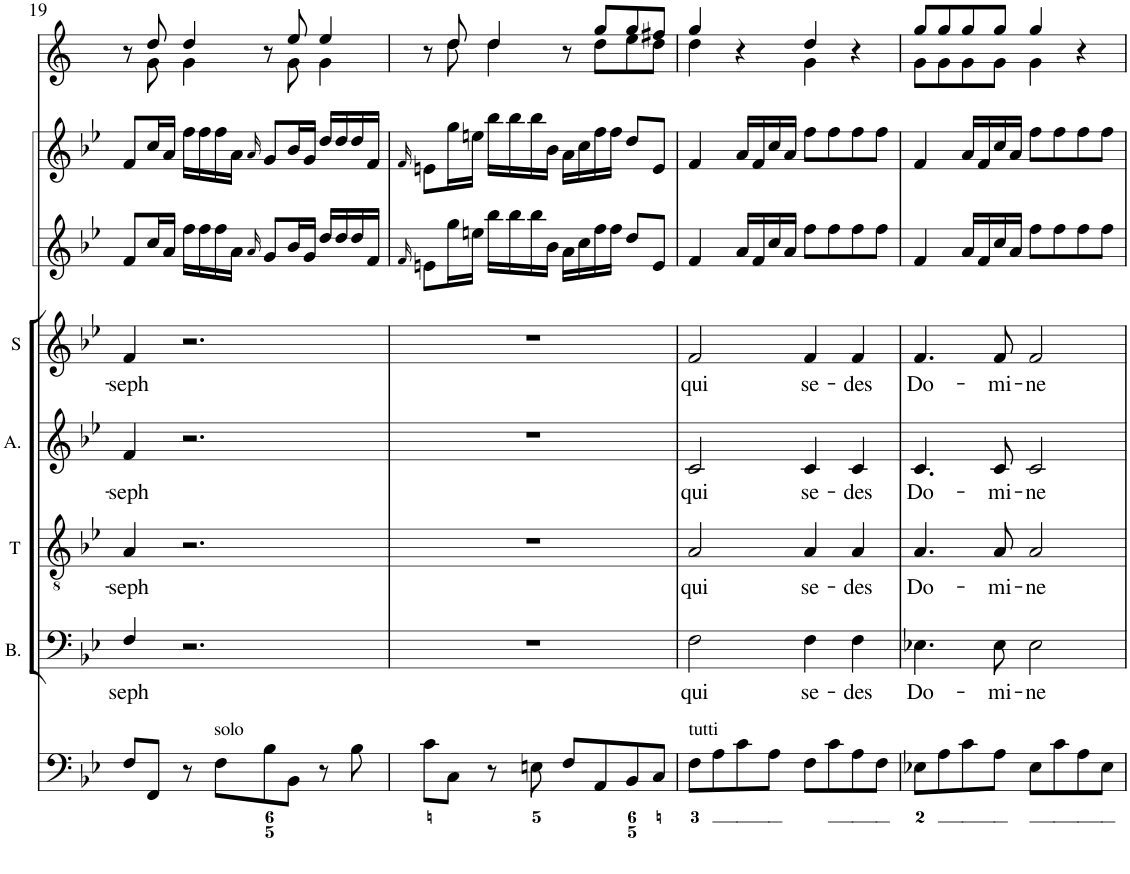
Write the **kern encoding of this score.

**kern	**kern	**text	**kern	**text	**kern	**text	**kern	**text	**kern	**kern	**kern
*part8	*part7	*part7	*part6	*part6	*part5	*part5	*part4	*part4	*part3	*part2	*part1
*staff8	*staff7	*staff7	*staff6	*staff6	*staff5	*staff5	*staff4	*staff4	*staff3	*staff2	*staff1
*I"Organ	*I"Basse	*	*I"Tenor	*	*I"Alto	*	*I"Soprane	*	*I"Violino 2	*I"Violino 1	*I"Clarini in B[b]
*	*I'B.	*	*I'T	*	*I'A.	*	*I'S	*	*I'Vln	*I'Vln	*
!!LO:PB:g=z
*clefF4	*clefF4	*	*clefGv2	*	*clefG2	*	*clefG2	*	*clefG2	*clefG2	*clefG2
*	*	*	*	*	*	*	*	*	*	*	*Trd1c2
*k[b-e-]	*k[b-e-]	*	*k[b-e-]	*	*k[b-e-]	*	*k[b-e-]	*	*k[b-e-]	*k[b-e-]	*k[]
*M4/4	*M4/4	*	*M4/4	*	*M4/4	*	*M4/4	*	*M4/4	*M4/4	*M4/4
*met(c)	*met(c)	*	*met(c)	*	*met(c)	*	*met(c)	*	*met(c)	*met(c)	*met(c)
=19	=19	=19	=19	=19	=19	=19	=19	=19	=19	=19	=19
!	!	!LO:LY:b	!	!LO:LY:b	!	!LO:LY:b	!	!LO:LY:b	!	!	!
*	*	*	*	*	*	*	*	*	*	*	*^
8F/L	4F/	-seph	4A/	-seph	4f/	-seph	4f/	-seph	8f/L	8f/L	8r	8ryy
8FF/J	.	.	.	.	.	.	.	.	16cc/L	16cc/L	8dd/	8g\
.	.	.	.	.	.	.	.	.	16a/JJ	16a/JJ	.	.
8r	2.r	.	2.r	.	2.r	.	2.r	.	16ff\LL	16ff\LL	4dd/	4g\
.	.	.	.	.	.	.	.	.	16ff\	16ff\	.	.
!LO:TX:a:t=solo	!	!	!	!	!	!	!	!	!	!	!	!
8F\L	.	.	.	.	.	.	.	.	16ff\	16ff\	.	.
.	.	.	.	.	.	.	.	.	16a\JJ	16a\JJ	.	.
.	.	.	.	.	.	.	.	.	16qa/	16qa/	.	.
8B-\	.	.	.	.	.	.	.	.	8g/L	8g/L	8r	8ryy
8BB-\J	.	.	.	.	.	.	.	.	16b-/L	16b-/L	8ee/	8g\
.	.	.	.	.	.	.	.	.	16g/JJ	16g/JJ	.	.
8r	.	.	.	.	.	.	.	.	16dd/LL	16dd/LL	4ee/	4g\
.	.	.	.	.	.	.	.	.	16dd/	16dd/	.	.
8B-\	.	.	.	.	.	.	.	.	16dd/	16dd/	.	.
.	.	.	.	.	.	.	.	.	16f/JJ	16f/JJ	.	.
=20	=20	=20	=20	=20	=20	=20	=20	=20	=20	=20	=20	=20
.	.	.	.	.	.	.	.	.	16qf/	16qf/	.	.
8c\L	1r	.	1r	.	1r	.	1r	.	8en\L	8en\L	8r	8ryy
8C\J	.	.	.	.	.	.	.	.	16gg\L	16gg\L	8dd/	8dd\
.	.	.	.	.	.	.	.	.	16een\JJ	16een\JJ	.	.
8r	.	.	.	.	.	.	.	.	16bb-\LL	16bb-\LL	4dd/	4dd\
.	.	.	.	.	.	.	.	.	16bb-\	16bb-\	.	.
8En\	.	.	.	.	.	.	.	.	16bb-\	16bb-\	.	.
.	.	.	.	.	.	.	.	.	16b-\JJ	16b-\JJ	.	.
8F/L	.	.	.	.	.	.	.	.	16a\LL	16a\LL	8r	8ryy
.	.	.	.	.	.	.	.	.	16cc\	16cc\	.	.
8AA/	.	.	.	.	.	.	.	.	16ff\	16ff\	8gg/L	8dd\L
.	.	.	.	.	.	.	.	.	16ff\JJ	16ff\JJ	.	.
8BB-/	.	.	.	.	.	.	.	.	8dd/L	8dd/L	8gg/	8ee\
8C/J	.	.	.	.	.	.	.	.	8e/J	8e/J	8ff#X/J	8dd\J
=21	=21	=21	=21	=21	=21	=21	=21	=21	=21	=21	=21	=21
!LO:TX:a:t=tutti	!	!	!	!	!	!	!	!	!	!	!	!
!	!	!LO:LY:b	!	!LO:LY:b	!	!LO:LY:b	!	!LO:LY:b	!	!	!	!
8F\L	2F\	qui	2A/	qui	2c/	qui	2f/	qui	4f/	4f/	4gg/	4dd\
8A\	.	.	.	.	.	.	.	.	.	.	.	.
8c\	.	.	.	.	.	.	.	.	16a/LL	16a/LL	4r	4ryy
.	.	.	.	.	.	.	.	.	16f/	16f/	.	.
8A\J	.	.	.	.	.	.	.	.	16cc/	16cc/	.	.
.	.	.	.	.	.	.	.	.	16a/JJ	16a/JJ	.	.
!	!	!LO:LY:b	!	!LO:LY:b	!	!LO:LY:b	!	!LO:LY:b	!	!	!	!
8F\L	4F\	se-	4A/	se-	4c/	se-	4f/	se-	8ff\L	8ff\L	4dd/	4g\
8c\	.	.	.	.	.	.	.	.	8ff\	8ff\	.	.
!	!	!LO:LY:b	!	!LO:LY:b	!	!LO:LY:b	!	!LO:LY:b	!	!	!	!
8A\	4F\	-des	4A/	-des	4c/	-des	4f/	-des	8ff\	8ff\	4r	4ryy
8F\J	.	.	.	.	.	.	.	.	8ff\J	8ff\J	.	.
=22	=22	=22	=22	=22	=22	=22	=22	=22	=22	=22	=22	=22
!	!	!LO:LY:b	!	!LO:LY:b	!	!LO:LY:b	!	!LO:LY:b	!	!	!	!
8E-X\L	4.E-X\	Do-	4.A/	Do-	4.c/	Do-	4.f/	Do-	4f/	4f/	8gg/L	8g\L
8A\	.	.	.	.	.	.	.	.	.	.	8gg/	8g\
8c\	.	.	.	.	.	.	.	.	16a/LL	16a/LL	8gg/	8g\
.	.	.	.	.	.	.	.	.	16f/	16f/	.	.
!	!	!LO:LY:b	!	!LO:LY:b	!	!LO:LY:b	!	!LO:LY:b	!	!	!	!
8A\J	8E-\	-mi-	8A/	-mi-	8c/	-mi-	8f/	-mi-	16cc/	16cc/	8gg/J	8g\J
.	.	.	.	.	.	.	.	.	16a/JJ	16a/JJ	.	.
!	!	!LO:LY:b	!	!LO:LY:b	!	!LO:LY:b	!	!LO:LY:b	!	!	!	!
8E-\L	2E-\	-ne	2A/	-ne	2c/	-ne	2f/	-ne	8ff\L	8ff\L	4gg/	4g\
8c\	.	.	.	.	.	.	.	.	8ff\	8ff\	.	.
8A\	.	.	.	.	.	.	.	.	8ff\	8ff\	4r	4ryy
8E-\J	.	.	.	.	.	.	.	.	8ff\J	8ff\J	.	.
*	*	*	*	*	*	*	*	*	*	*	*v	*v
=	=	=	=	=	=	=	=	=	=	=	=
*-	*-	*-	*-	*-	*-	*-	*-	*-	*-	*-	*-
